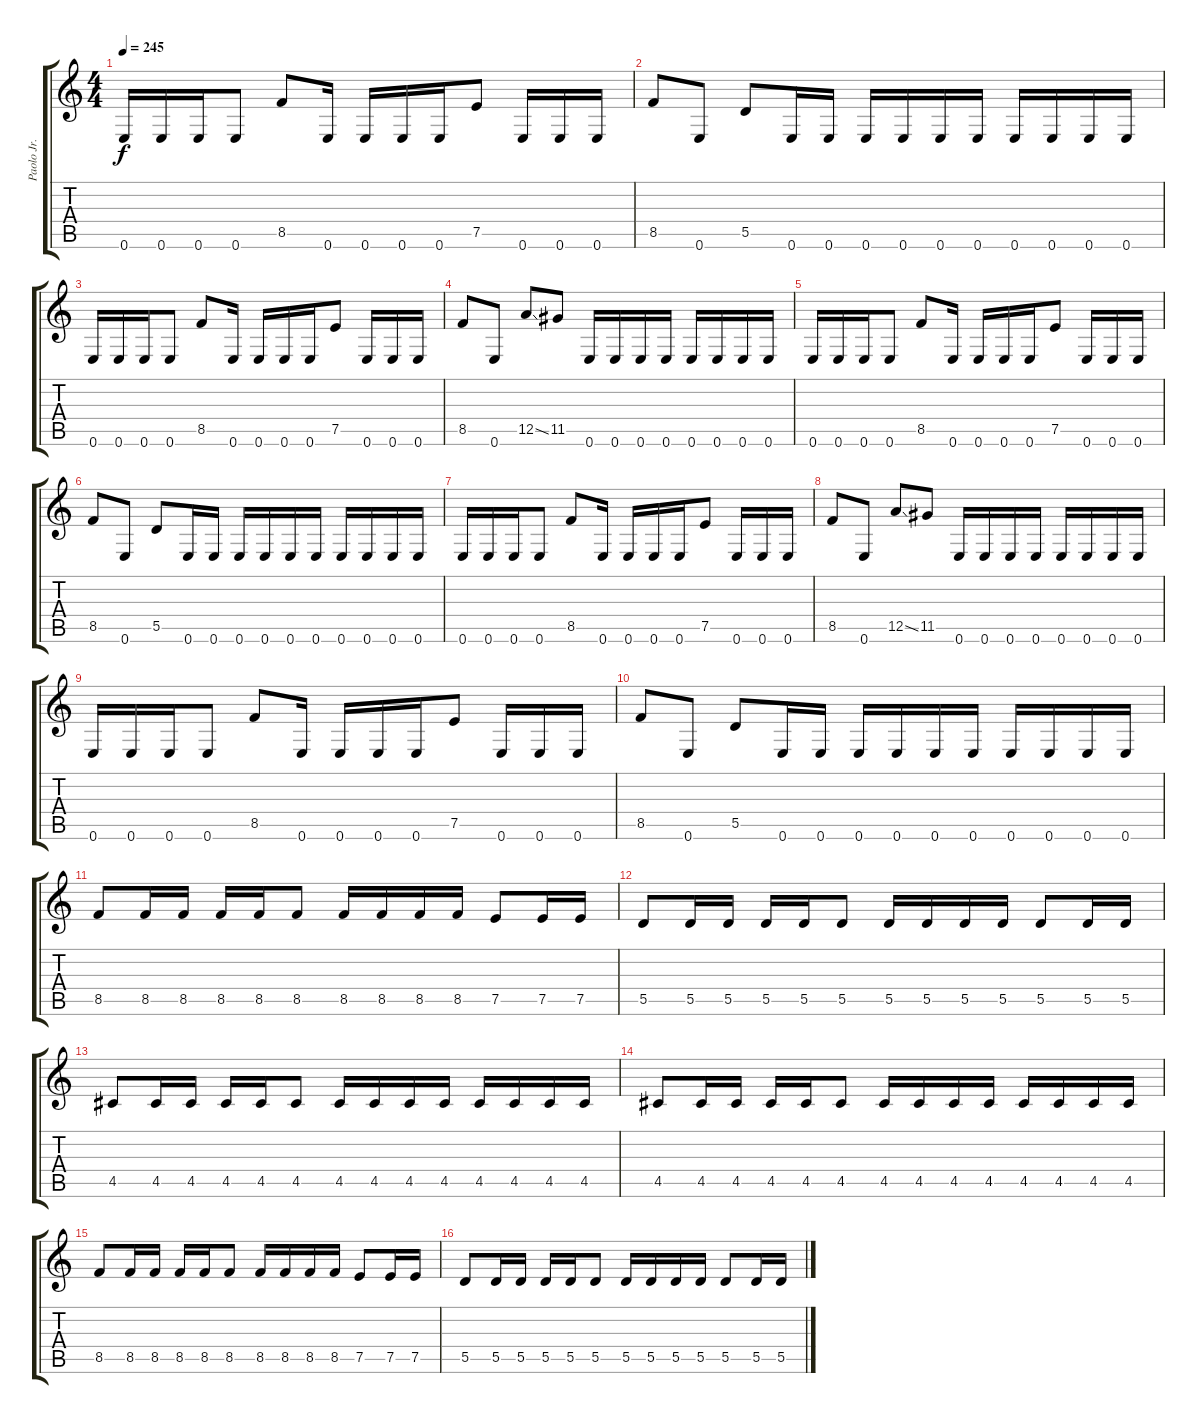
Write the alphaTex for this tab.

\track ("Paolo Jr." "Paolo Jr.") {instrument electricbassfinger}
\staff {score tabs}
\tuning (E4 B3 G3 D3 A2 E2) {hide}
\ts (4 4)
\tempo 245
\clef g2
\ks c
0.6.16{dy f} 0.6.16 0.6.16 0.6.8 8.5.8 0.6.16 0.6.16 0.6.16 0.6.16 7.5.8 0.6.16 0.6.16 0.6.16 |
8.5.8 0.6.8 5.5.8 0.6.16 0.6.16 0.6.16 0.6.16 0.6.16 0.6.16 0.6.16 0.6.16 0.6.16 0.6.16 |
0.6.16 0.6.16 0.6.16 0.6.8 8.5.8 0.6.16 0.6.16 0.6.16 0.6.16 7.5.8 0.6.16 0.6.16 0.6.16 |
8.5.8 0.6.8 12.5{ss}.8 11.5.8 0.6.16 0.6.16 0.6.16 0.6.16 0.6.16 0.6.16 0.6.16 0.6.16 |
0.6.16 0.6.16 0.6.16 0.6.8 8.5.8 0.6.16 0.6.16 0.6.16 0.6.16 7.5.8 0.6.16 0.6.16 0.6.16 |
8.5.8 0.6.8 5.5.8 0.6.16 0.6.16 0.6.16 0.6.16 0.6.16 0.6.16 0.6.16 0.6.16 0.6.16 0.6.16 |
0.6.16 0.6.16 0.6.16 0.6.8 8.5.8 0.6.16 0.6.16 0.6.16 0.6.16 7.5.8 0.6.16 0.6.16 0.6.16 |
8.5.8 0.6.8 12.5{ss}.8 11.5.8 0.6.16 0.6.16 0.6.16 0.6.16 0.6.16 0.6.16 0.6.16 0.6.16 |
0.6.16 0.6.16 0.6.16 0.6.8 8.5.8 0.6.16 0.6.16 0.6.16 0.6.16 7.5.8 0.6.16 0.6.16 0.6.16 |
8.5.8 0.6.8 5.5.8 0.6.16 0.6.16 0.6.16 0.6.16 0.6.16 0.6.16 0.6.16 0.6.16 0.6.16 0.6.16 |
8.5.8 8.5.16 8.5.16 8.5.16 8.5.16 8.5.8 8.5.16 8.5.16 8.5.16 8.5.16 7.5.8 7.5.16 7.5.16 |
5.5.8 5.5.16 5.5.16 5.5.16 5.5.16 5.5.8 5.5.16 5.5.16 5.5.16 5.5.16 5.5.8 5.5.16 5.5.16 |
4.5.8 4.5.16 4.5.16 4.5.16 4.5.16 4.5.8 4.5.16 4.5.16 4.5.16 4.5.16 4.5.16 4.5.16 4.5.16 4.5.16 |
4.5.8 4.5.16 4.5.16 4.5.16 4.5.16 4.5.8 4.5.16 4.5.16 4.5.16 4.5.16 4.5.16 4.5.16 4.5.16 4.5.16 |
8.5.8 8.5.16 8.5.16 8.5.16 8.5.16 8.5.8 8.5.16 8.5.16 8.5.16 8.5.16 7.5.8 7.5.16 7.5.16 |
5.5.8 5.5.16 5.5.16 5.5.16 5.5.16 5.5.8 5.5.16 5.5.16 5.5.16 5.5.16 5.5.8 5.5.16 5.5.16
